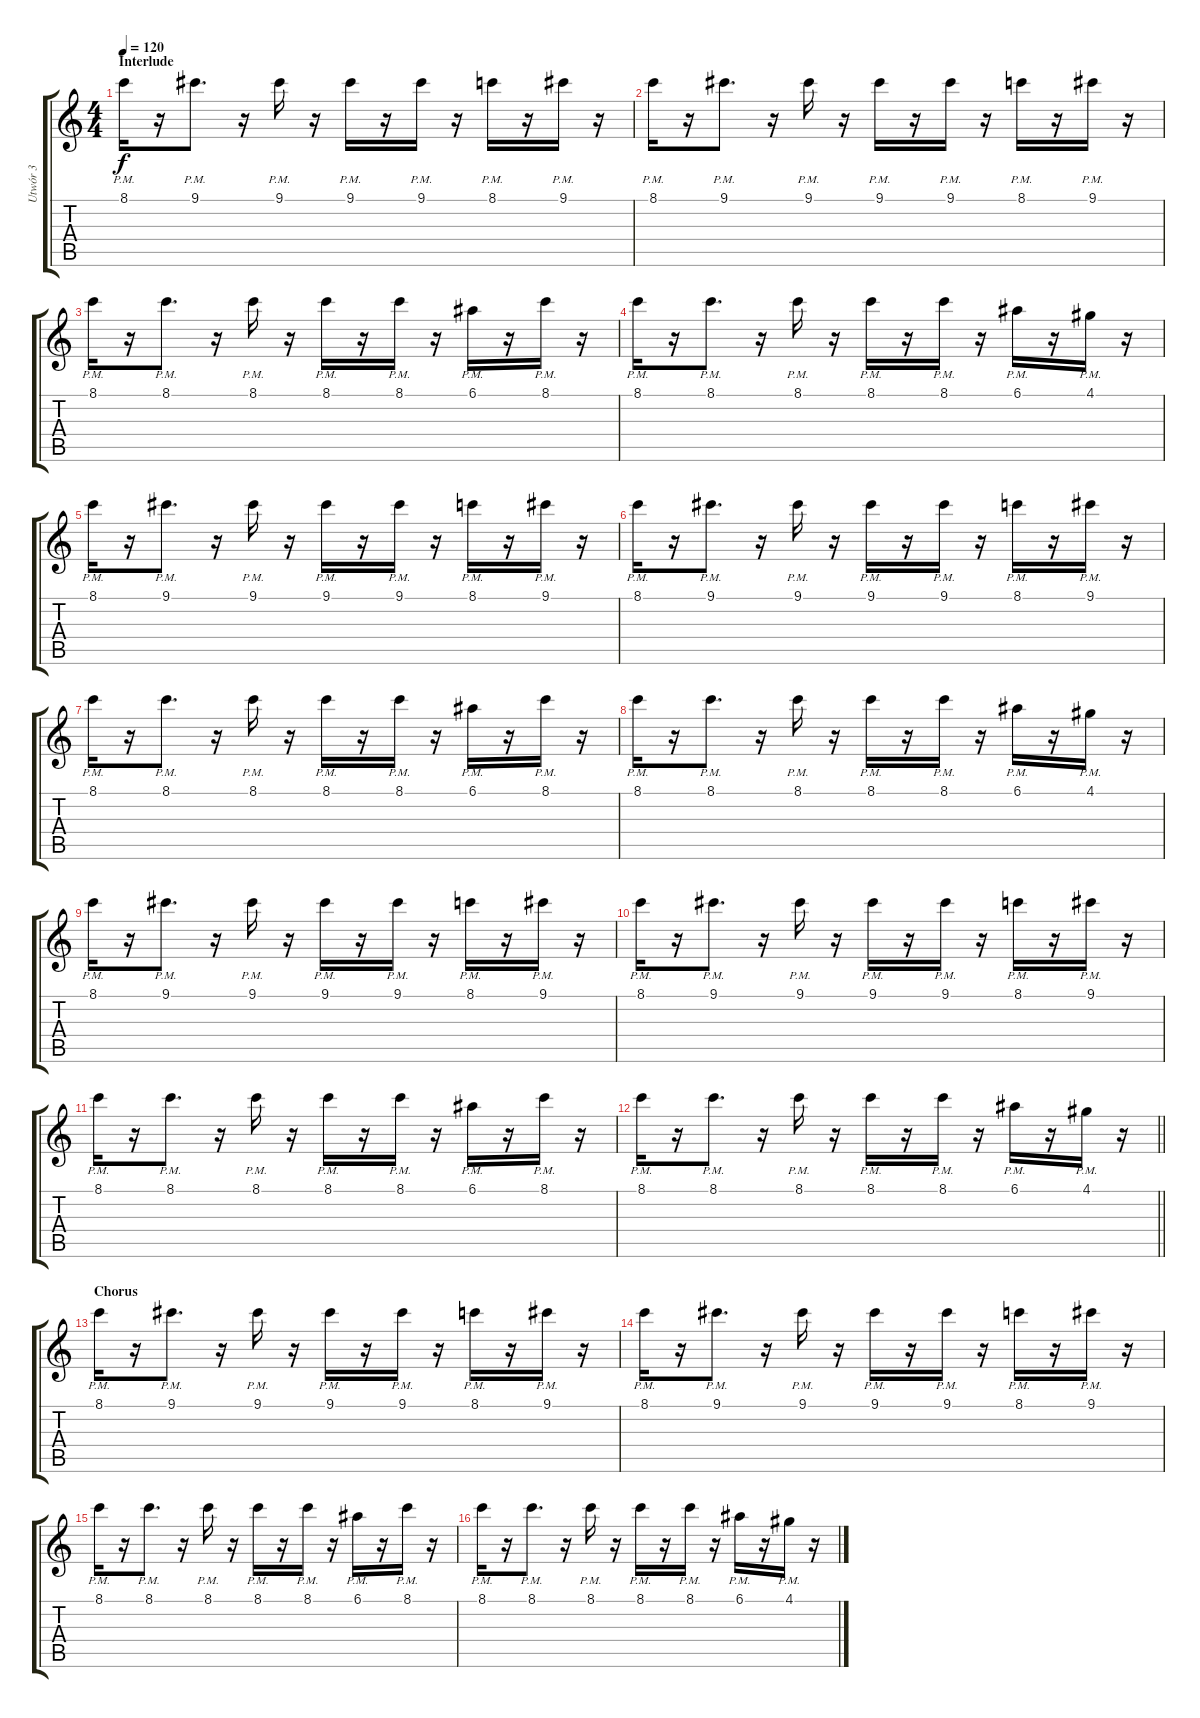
\track ("Utwór 3" "Utwór 3") {instrument electricguitarclean}
\staff {score tabs}
\tuning (E4 B3 G3 D3 A2 E2) {hide}
\ts (4 4)
\section ("" "Interlude")
\tempo 120
\clef g2
\ks c
8.1{pm}.16{dy f} r.16 9.1{pm}.8{d} r.16 9.1{pm}.16 r.16 9.1{pm}.16 r.16 9.1{pm}.16 r.16 8.1{pm}.16 r.16 9.1{pm}.16 r.16 |
8.1{pm}.16 r.16 9.1{pm}.8{d} r.16 9.1{pm}.16 r.16 9.1{pm}.16 r.16 9.1{pm}.16 r.16 8.1{pm}.16 r.16 9.1{pm}.16 r.16 |
8.1{pm}.16 r.16 8.1{pm}.8{d} r.16 8.1{pm}.16 r.16 8.1{pm}.16 r.16 8.1{pm}.16 r.16 6.1{pm}.16 r.16 8.1{pm}.16 r.16 |
8.1{pm}.16 r.16 8.1{pm}.8{d} r.16 8.1{pm}.16 r.16 8.1{pm}.16 r.16 8.1{pm}.16 r.16 6.1{pm}.16 r.16 4.1{pm}.16 r.16 |
8.1{pm}.16 r.16 9.1{pm}.8{d} r.16 9.1{pm}.16 r.16 9.1{pm}.16 r.16 9.1{pm}.16 r.16 8.1{pm}.16 r.16 9.1{pm}.16 r.16 |
8.1{pm}.16 r.16 9.1{pm}.8{d} r.16 9.1{pm}.16 r.16 9.1{pm}.16 r.16 9.1{pm}.16 r.16 8.1{pm}.16 r.16 9.1{pm}.16 r.16 |
8.1{pm}.16 r.16 8.1{pm}.8{d} r.16 8.1{pm}.16 r.16 8.1{pm}.16 r.16 8.1{pm}.16 r.16 6.1{pm}.16 r.16 8.1{pm}.16 r.16 |
8.1{pm}.16 r.16 8.1{pm}.8{d} r.16 8.1{pm}.16 r.16 8.1{pm}.16 r.16 8.1{pm}.16 r.16 6.1{pm}.16 r.16 4.1{pm}.16 r.16 |
8.1{pm}.16 r.16 9.1{pm}.8{d} r.16 9.1{pm}.16 r.16 9.1{pm}.16 r.16 9.1{pm}.16 r.16 8.1{pm}.16 r.16 9.1{pm}.16 r.16 |
8.1{pm}.16 r.16 9.1{pm}.8{d} r.16 9.1{pm}.16 r.16 9.1{pm}.16 r.16 9.1{pm}.16 r.16 8.1{pm}.16 r.16 9.1{pm}.16 r.16 |
8.1{pm}.16 r.16 8.1{pm}.8{d} r.16 8.1{pm}.16 r.16 8.1{pm}.16 r.16 8.1{pm}.16 r.16 6.1{pm}.16 r.16 8.1{pm}.16 r.16 |
\barLineRight lightlight
8.1{pm}.16 r.16 8.1{pm}.8{d} r.16 8.1{pm}.16 r.16 8.1{pm}.16 r.16 8.1{pm}.16 r.16 6.1{pm}.16 r.16 4.1{pm}.16 r.16 |
\section ("" "Chorus")
8.1{pm}.16 r.16 9.1{pm}.8{d} r.16 9.1{pm}.16 r.16 9.1{pm}.16 r.16 9.1{pm}.16 r.16 8.1{pm}.16 r.16 9.1{pm}.16 r.16 |
8.1{pm}.16 r.16 9.1{pm}.8{d} r.16 9.1{pm}.16 r.16 9.1{pm}.16 r.16 9.1{pm}.16 r.16 8.1{pm}.16 r.16 9.1{pm}.16 r.16 |
8.1{pm}.16 r.16 8.1{pm}.8{d} r.16 8.1{pm}.16 r.16 8.1{pm}.16 r.16 8.1{pm}.16 r.16 6.1{pm}.16 r.16 8.1{pm}.16 r.16 |
8.1{pm}.16 r.16 8.1{pm}.8{d} r.16 8.1{pm}.16 r.16 8.1{pm}.16 r.16 8.1{pm}.16 r.16 6.1{pm}.16 r.16 4.1{pm}.16 r.16
